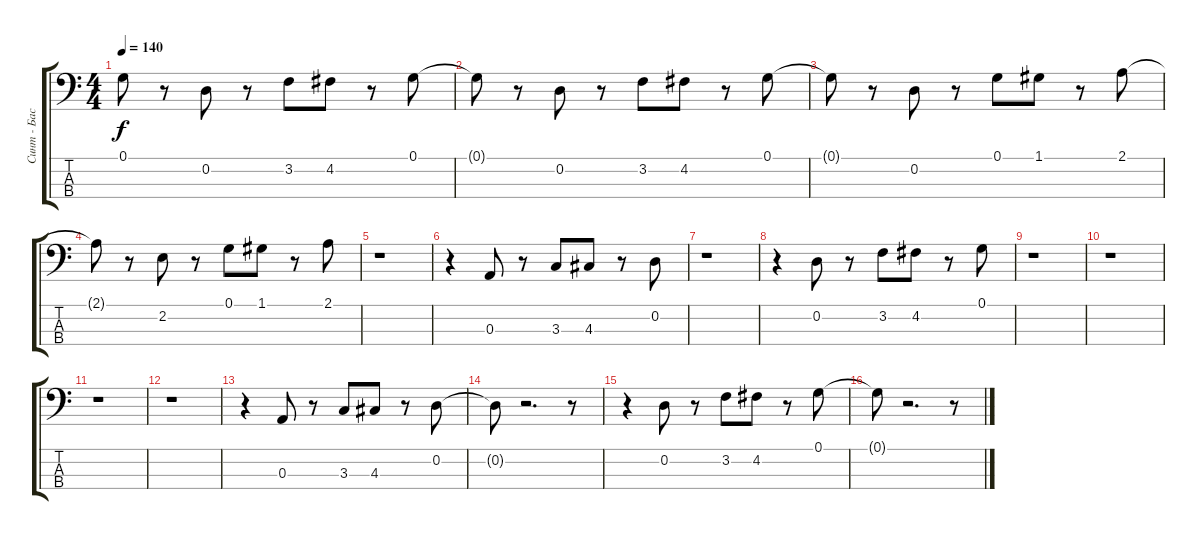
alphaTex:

\track ("Синт - Бас" "Синт - Бас") {instrument electricbassfinger}
\staff {score tabs}
\tuning (G2 D2 A1 E1) {hide}
\ts (4 4)
\tempo 140
\clef f4
\ks c
0.1{t}.8{dy f} r.8 0.2.8 r.8 3.2.8 4.2.8 r.8 0.1.8 |
0.1{t}.8 r.8 0.2.8 r.8 3.2.8 4.2.8 r.8 0.1.8 |
0.1{t}.8 r.8 0.2.8 r.8 0.1.8 1.1.8 r.8 2.1.8 |
2.1{t}.8 r.8 2.2.8 r.8 0.1.8 1.1.8 r.8 2.1.8 |
r.1 |
r.4 0.3.8 r.8 3.3.8 4.3.8 r.8 0.2.8 |
r.1 |
r.4 0.2.8 r.8 3.2.8 4.2.8 r.8 0.1.8 |
r.1 |
r.1 |
r.1 |
r.1 |
r.4 0.3.8 r.8 3.3.8 4.3.8 r.8 0.2.8 |
0.2{t}.8 r.2{d} r.8 |
r.4 0.2.8 r.8 3.2.8 4.2.8 r.8 0.1.8 |
0.1{t}.8 r.2{d} r.8
